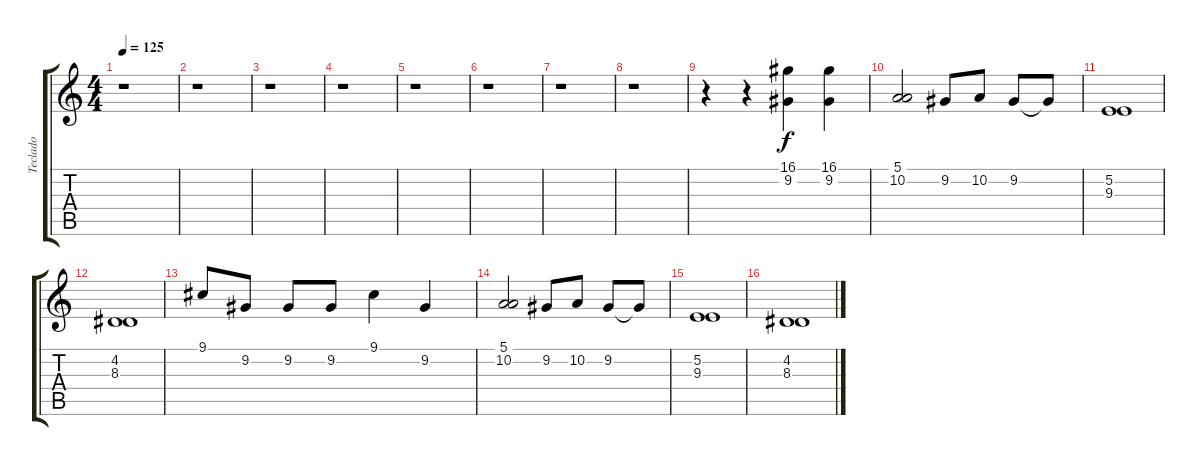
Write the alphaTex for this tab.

\track ("Teclado" "Teclado") {instrument reedorgan}
\staff {score tabs}
\tuning (E4 B3 G3 D3 A2 E2) {hide}
\ts (4 4)
\tempo 125
\clef g2
\ks c
r.1{dy f} |
r.1 |
r.1 |
r.1 |
r.1 |
r.1 |
r.1 |
r.1 |
r.4 r.4 (16.1 9.2).4 (16.1 9.2).4 |
(5.1 10.2).2 9.2.8 10.2.8 9.2.8 9.2{t}.8 |
(5.2 9.3).1 |
(4.2 8.3).1 |
9.1.8 9.2.8 9.2.8 9.2.8 9.1.4 9.2.4 |
(5.1 10.2).2 9.2.8 10.2.8 9.2.8 9.2{t}.8 |
(5.2 9.3).1 |
(4.2 8.3).1
